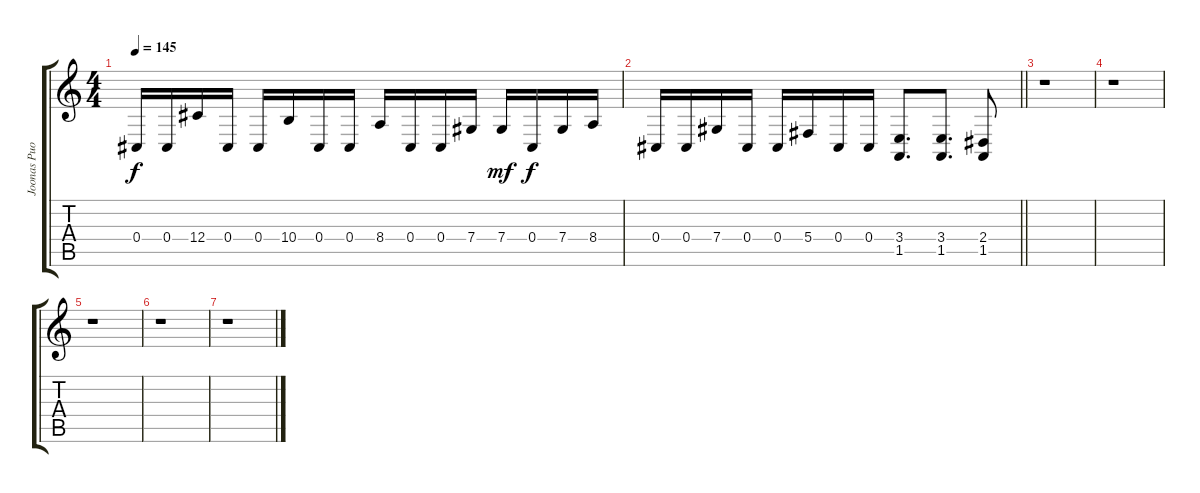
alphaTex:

\track ("Joonas Puolakka 1" "Joonas Puo") {instrument harpsichord}
\staff {score tabs}
\tuning (Eb4 Bb3 Gb3 Db3 Ab2 Eb2) {hide}
\ts (4 4)
\tempo 145
\clef g2
\ks c
0.4.16{dy f} 0.4.16 12.4.16 0.4.16 0.4.16 10.4.16 0.4.16 0.4.16 8.4.16 0.4.16 0.4.16 7.4.16 7.4.16{dy mf} 0.4.16{dy f} 7.4.16 8.4.16 |
\barLineRight lightlight
0.4.16 0.4.16 7.4.16 0.4.16 0.4.16 5.4.16 0.4.16 0.4.16 (3.4 1.5).8{d} (3.4 1.5).8{d} (2.4 1.5).8 |
r.1 |
r.1 |
r.1 |
r.1 |
r.1
